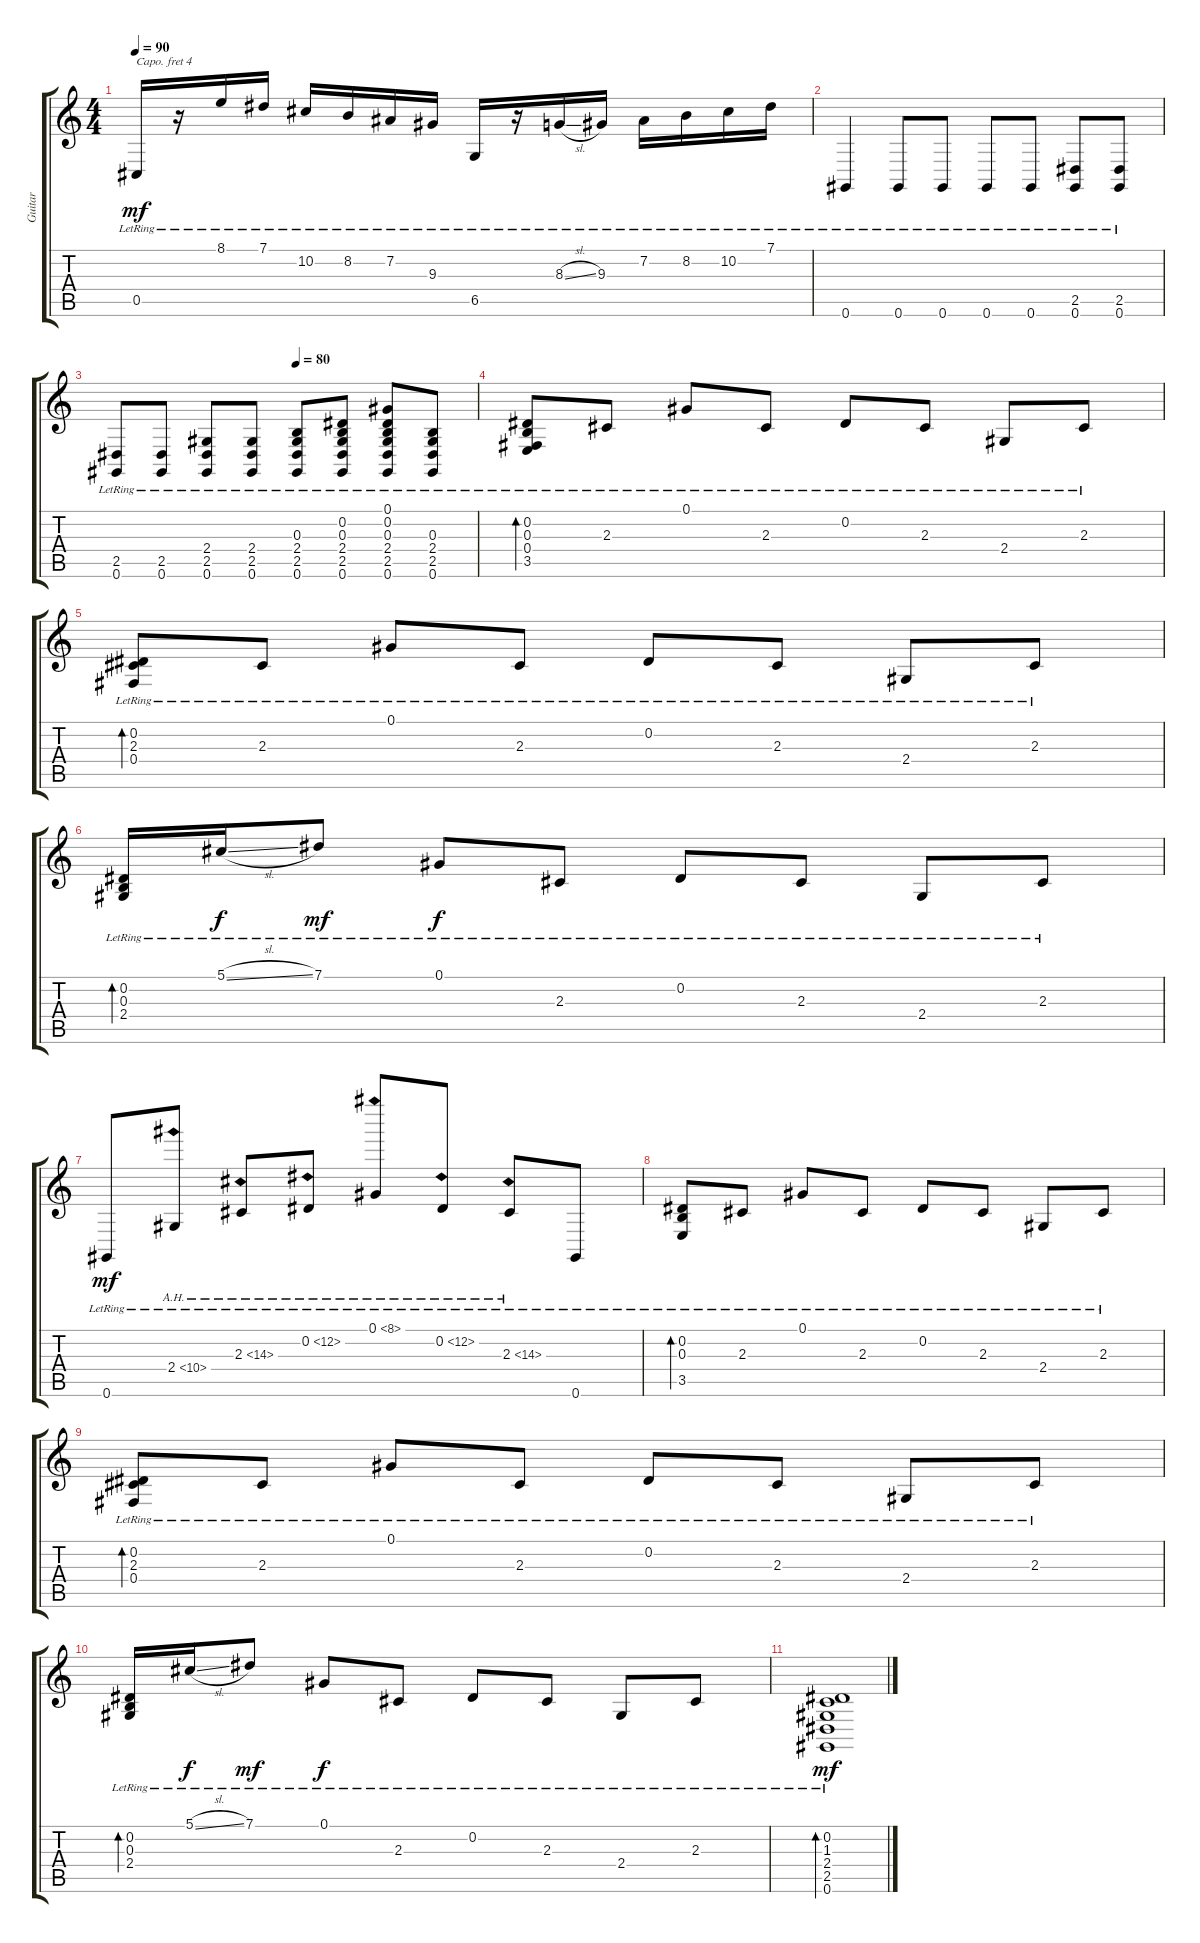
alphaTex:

\track ("Guitar" "Guitar") {instrument acousticgrandpiano}
\staff {score tabs}
\capo 4
\tuning (E4 B3 G3 D3 A2 E2) {hide}
\ts (4 4)
\tempo 90
\clef g2
\ks c
0.5{lr}.16{dy mf} r.16 8.1{lr}.16 7.1{lr}.16 10.2{lr}.16 8.2{lr}.16 7.2{lr}.16 9.3{lr}.16 6.5{lr}.16 r.16 8.3{sl lr}.16 9.3{lr}.16 7.2{lr}.16 8.2{lr}.16 10.2{lr}.16 7.1{lr}.16 |
0.6{lr}.4 0.6{lr}.8 0.6{lr}.8 0.6{lr}.8 0.6{lr}.8 (2.5{lr} 0.6{lr}).8 (2.5{lr} 0.6{lr}).8 |
\tempo (80 0.5)
(2.5{lr} 0.6{lr}).8 (2.5{lr} 0.6{lr}).8 (2.4{lr} 2.5{lr} 0.6{lr}).8 (2.4{lr} 2.5{lr} 0.6{lr}).8 (0.3{lr} 2.4{lr} 2.5{lr} 0.6{lr}).8 (0.2{lr} 0.3{lr} 2.4{lr} 2.5{lr} 0.6{lr}).8 (0.1{lr} 0.2{lr} 0.3{lr} 2.4{lr} 2.5{lr} 0.6{lr}).8 (0.3{lr} 2.4{lr} 2.5{lr} 0.6{lr}).8 |
(0.2{lr} 0.3{lr} 0.4{lr} 3.5{lr}).8{bd 120} 2.3{lr}.8 0.1{lr}.8 2.3{lr}.8 0.2{lr}.8 2.3{lr}.8 2.4{lr}.8 2.3{lr}.8 |
(0.2{lr} 2.3{lr} 0.4{lr}).8{bd 60} 2.3{lr}.8 0.1{lr}.8 2.3{lr}.8 0.2{lr}.8 2.3{lr}.8 2.4{lr}.8 2.3{lr}.8 |
(0.2{lr} 0.3{lr} 2.4{lr}).16{bd 60} 5.1{sl lr}.16{dy f} 7.1{lr}.8{dy mf} 0.1{lr}.8{dy f} 2.3{lr}.8 0.2{lr}.8 2.3{lr}.8 2.4{lr}.8 2.3{lr}.8 |
0.6{lr}.8{dy mf} 2.4{ah 8 lr}.8 2.3{ah 12 lr}.8 0.2{ah 12 lr}.8 0.1{ah 8 lr}.8 0.2{ah 12 lr}.8 2.3{ah 12 lr}.8 0.6{lr}.8 |
(0.2{lr} 0.3{lr} 3.5{lr}).8{bd 60} 2.3{lr}.8 0.1{lr}.8 2.3{lr}.8 0.2{lr}.8 2.3{lr}.8 2.4{lr}.8 2.3{lr}.8 |
(0.2{lr} 2.3{lr} 0.4{lr}).8{bd 60} 2.3{lr}.8 0.1{lr}.8 2.3{lr}.8 0.2{lr}.8 2.3{lr}.8 2.4{lr}.8 2.3{lr}.8 |
(0.2{lr} 0.3{lr} 2.4{lr}).16{bd 60} 5.1{sl lr}.16{dy f} 7.1{lr}.8{dy mf} 0.1{lr}.8{dy f} 2.3{lr}.8 0.2{lr}.8 2.3{lr}.8 2.4{lr}.8 2.3{lr}.8 |
(0.2{lr} 1.3{lr} 2.4{lr} 2.5{lr} 0.6{lr}).1{bd 240 dy mf}
